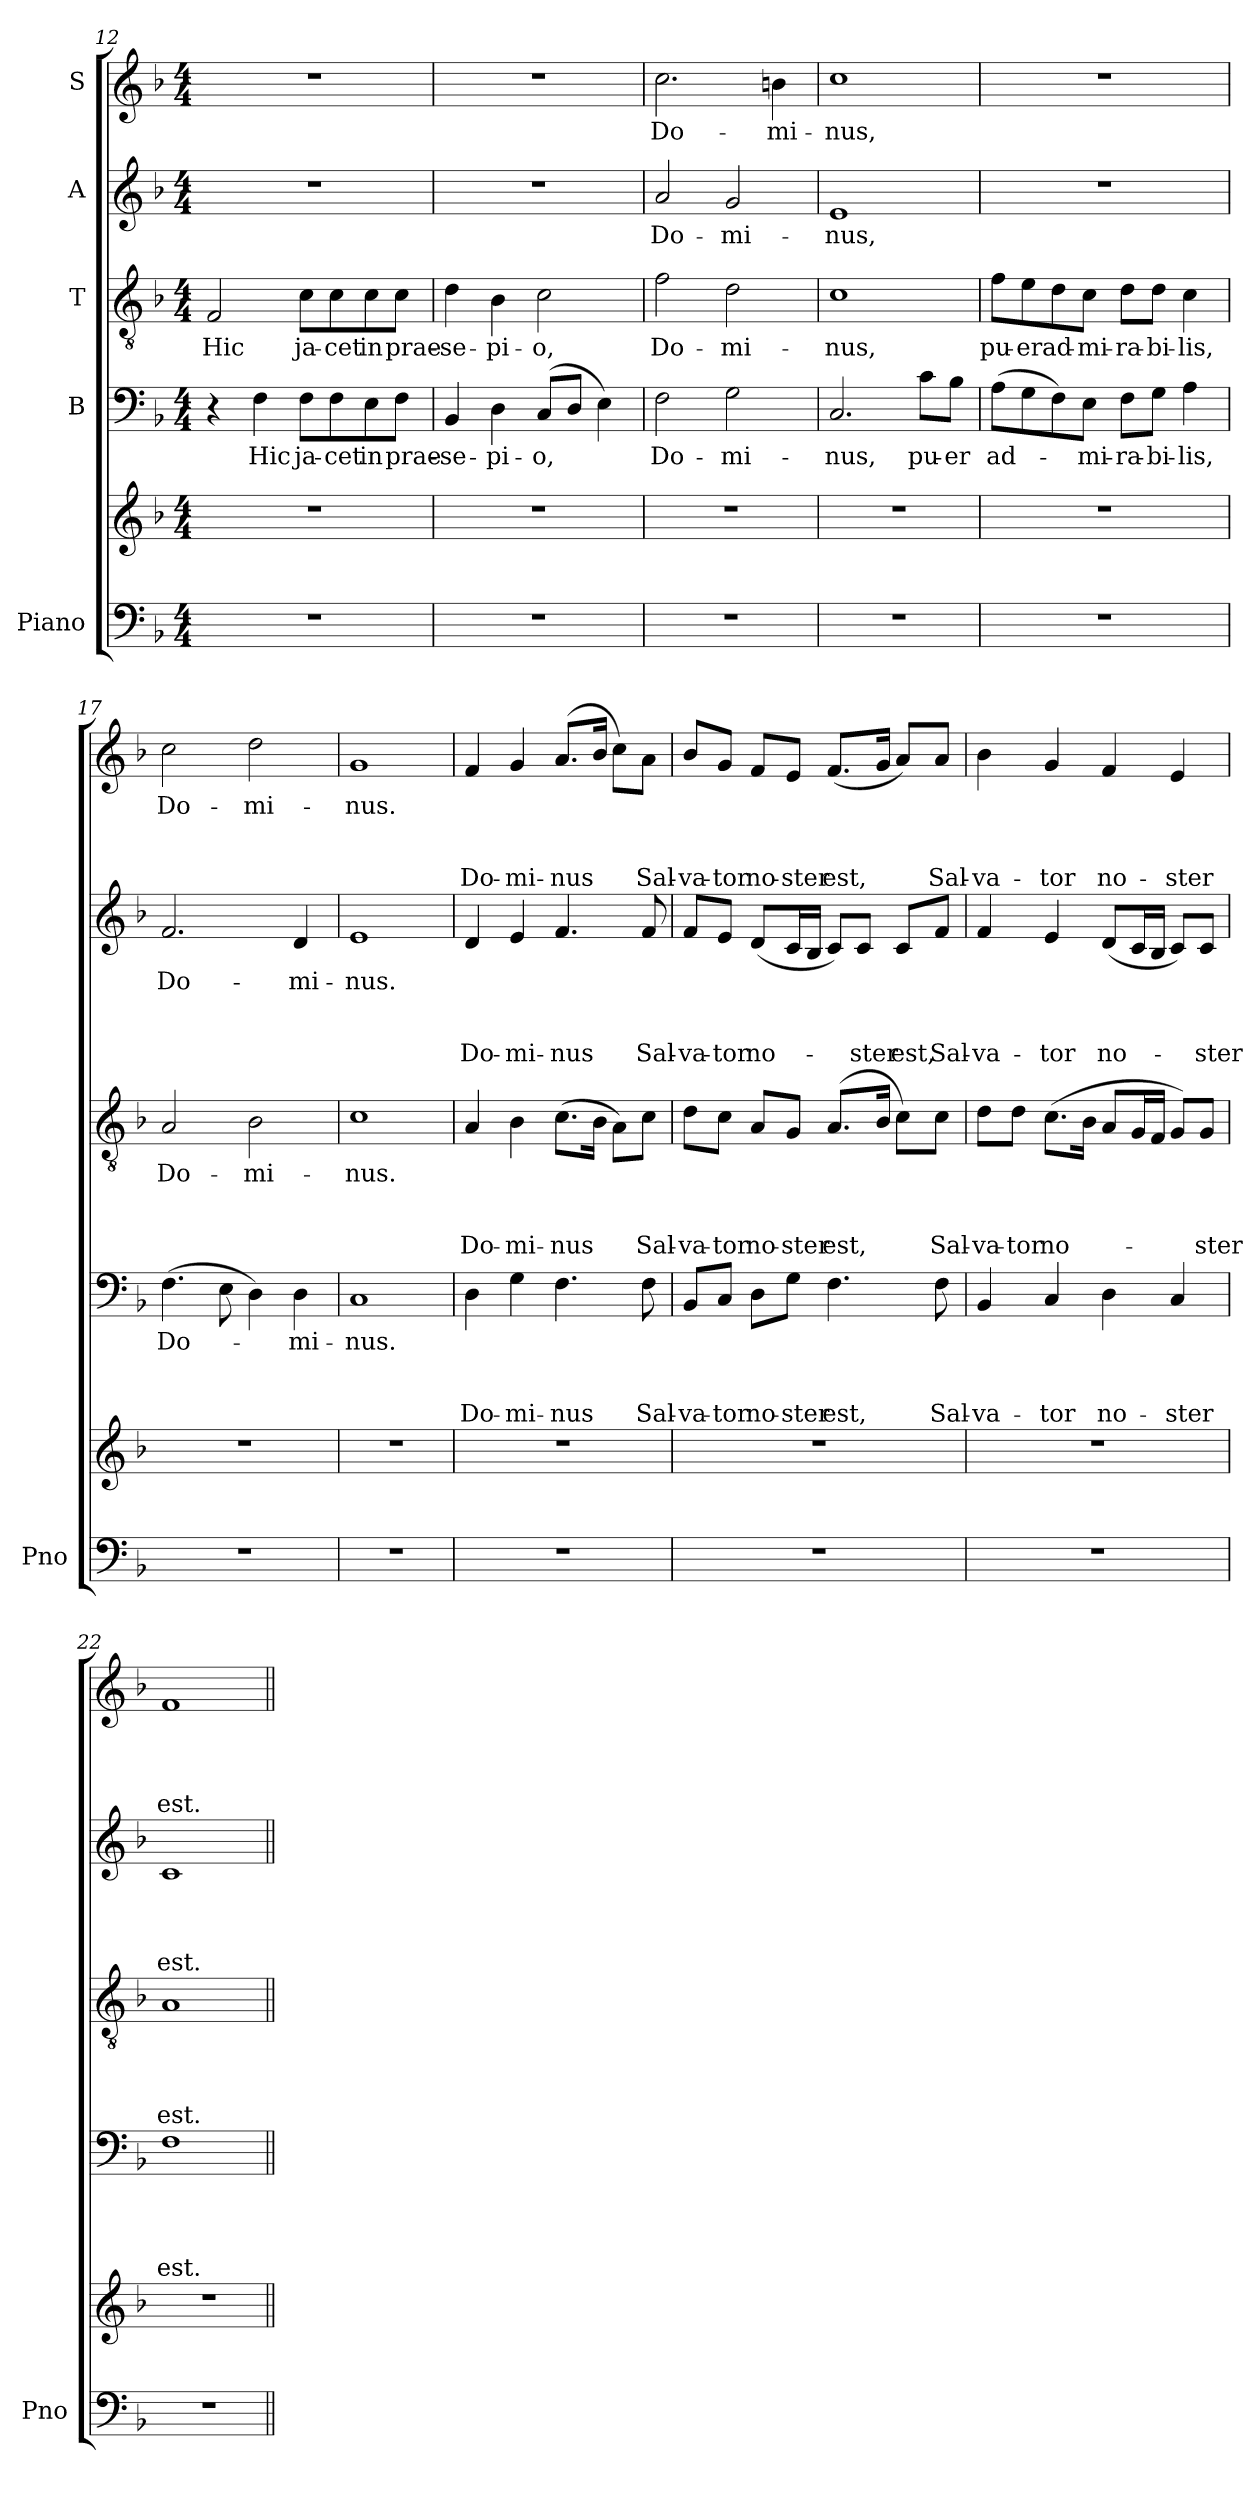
**kern	**kern	**kern	**text	**text	**text	**text	**kern	**text	**text	**text	**text	**kern	**text	**text	**text	**text	**kern	**text	**text	**text	**text
*part5	*part5	*part4	*part4	*part4	*part4	*part4	*part3	*part3	*part3	*part3	*part3	*part2	*part2	*part2	*part2	*part2	*part1	*part1	*part1	*part1	*part1
*staff6	*staff5	*staff4	*staff4	*staff4	*staff4	*staff4	*staff3	*staff3	*staff3	*staff3	*staff3	*staff2	*staff2	*staff2	*staff2	*staff2	*staff1	*staff1	*staff1	*staff1	*staff1
*I"Piano	*	*I"B	*	*	*	*	*I"T	*	*	*	*	*I"A	*	*	*	*	*I"S	*	*	*	*
*I'Pno	*	*	*	*	*	*	*	*	*	*	*	*	*	*	*	*	*	*	*	*	*
!!LO:LB:g=z
*clefF4	*clefG2	*clefF4	*	*	*	*	*clefGv2	*	*	*	*	*clefG2	*	*	*	*	*clefG2	*	*	*	*
*k[b-]	*k[b-]	*k[b-]	*	*	*	*	*k[b-]	*	*	*	*	*k[b-]	*	*	*	*	*k[b-]	*	*	*	*
*F:	*F:	*F:	*	*	*	*	*F:	*	*	*	*	*F:	*	*	*	*	*F:	*	*	*	*
*M4/4	*M4/4	*M4/4	*	*	*	*	*M4/4	*	*	*	*	*M4/4	*	*	*	*	*M4/4	*	*	*	*
=12	=12	=12	=12	=12	=12	=12	=12	=12	=12	=12	=12	=12	=12	=12	=12	=12	=12	=12	=12	=12	=12
1r	1r	4r	.	.	.	.	2F/	Hic	.	.	.	1r	.	.	.	.	1r	.	.	.	.
.	.	4F\	Hic	.	.	.	.	.	.	.	.	.	.	.	.	.	.	.	.	.	.
.	.	8F\L	ja-	.	.	.	8c\L	ja-	.	.	.	.	.	.	.	.	.	.	.	.	.
.	.	8F\	-cet	.	.	.	8c\	-cet	.	.	.	.	.	.	.	.	.	.	.	.	.
.	.	8E\	in	.	.	.	8c\	in	.	.	.	.	.	.	.	.	.	.	.	.	.
.	.	8F\J	prae-	.	.	.	8c\J	prae-	.	.	.	.	.	.	.	.	.	.	.	.	.
=13	=13	=13	=13	=13	=13	=13	=13	=13	=13	=13	=13	=13	=13	=13	=13	=13	=13	=13	=13	=13	=13
1r	1r	4BB-/	-se-	.	.	.	4d\	-se-	.	.	.	1r	.	.	.	.	1r	.	.	.	.
.	.	4D\	-pi-	.	.	.	4B-\	-pi-	.	.	.	.	.	.	.	.	.	.	.	.	.
.	.	(8C/L	-o,	.	.	.	2c\	-o,	.	.	.	.	.	.	.	.	.	.	.	.	.
.	.	8D/J	.	.	.	.	.	.	.	.	.	.	.	.	.	.	.	.	.	.	.
.	.	4E\)	.	.	.	.	.	.	.	.	.	.	.	.	.	.	.	.	.	.	.
=14	=14	=14	=14	=14	=14	=14	=14	=14	=14	=14	=14	=14	=14	=14	=14	=14	=14	=14	=14	=14	=14
1r	1r	2F\	Do-	.	.	.	2f\	Do-	.	.	.	2a/	Do-	.	.	.	2.cc\	Do-	.	.	.
.	.	2G\	-mi-	.	.	.	2d\	-mi-	.	.	.	2g/	-mi-	.	.	.	.	.	.	.	.
.	.	.	.	.	.	.	.	.	.	.	.	.	.	.	.	.	4bn\	-mi-	.	.	.
=15	=15	=15	=15	=15	=15	=15	=15	=15	=15	=15	=15	=15	=15	=15	=15	=15	=15	=15	=15	=15	=15
1r	1r	2.C/	-nus,	.	.	.	1c	-nus,	.	.	.	1e	-nus,	.	.	.	1cc	-nus,	.	.	.
.	.	8c\L	pu-	.	.	.	.	.	.	.	.	.	.	.	.	.	.	.	.	.	.
.	.	8B-\J	-er	.	.	.	.	.	.	.	.	.	.	.	.	.	.	.	.	.	.
=16	=16	=16	=16	=16	=16	=16	=16	=16	=16	=16	=16	=16	=16	=16	=16	=16	=16	=16	=16	=16	=16
1r	1r	(8A\L	ad-	.	.	.	8f\L	pu-	.	.	.	1r	.	.	.	.	1r	.	.	.	.
.	.	8G\	.	.	.	.	8e\	-er	.	.	.	.	.	.	.	.	.	.	.	.	.
.	.	8F\)	.	.	.	.	8d\	ad-	.	.	.	.	.	.	.	.	.	.	.	.	.
.	.	8E\J	-mi-	.	.	.	8c\J	-mi-	.	.	.	.	.	.	.	.	.	.	.	.	.
.	.	8F\L	-ra-	.	.	.	8d\L	-ra-	.	.	.	.	.	.	.	.	.	.	.	.	.
.	.	8G\J	-bi-	.	.	.	8d\J	-bi-	.	.	.	.	.	.	.	.	.	.	.	.	.
.	.	4A\	-lis,	.	.	.	4c\	-lis,	.	.	.	.	.	.	.	.	.	.	.	.	.
=17	=17	=17	=17	=17	=17	=17	=17	=17	=17	=17	=17	=17	=17	=17	=17	=17	=17	=17	=17	=17	=17
1r	1r	(4.F\	Do-	.	.	.	2A/	Do-	.	.	.	2.f/	Do-	.	.	.	2cc\	Do-	.	.	.
.	.	8E\	.	.	.	.	.	.	.	.	.	.	.	.	.	.	.	.	.	.	.
.	.	4D\)	.	.	.	.	2B-\	-mi-	.	.	.	.	.	.	.	.	2dd\	-mi-	.	.	.
.	.	4D\	-mi-	.	.	.	.	.	.	.	.	4d/	-mi-	.	.	.	.	.	.	.	.
=18	=18	=18	=18	=18	=18	=18	=18	=18	=18	=18	=18	=18	=18	=18	=18	=18	=18	=18	=18	=18	=18
1r	1r	1C	-nus.	.	.	.	1c	-nus.	.	.	.	1e	-nus.	.	.	.	1g	-nus.	.	.	.
!!LO:PB:g=z
=19!	=19!	=19!	=19!	=19!	=19!	=19!	=19!	=19!	=19!	=19!	=19!	=19!	=19!	=19!	=19!	=19!	=19!	=19!	=19!	=19!	=19!
1r	1r	4D\	.	.	.	Do-	4A/	.	.	.	Do-	4d/	.	.	.	Do-	4f/	.	.	.	Do-
.	.	4G\	.	.	.	-mi-	4B-\	.	.	.	-mi-	4e/	.	.	.	-mi-	4g/	.	.	.	-mi-
.	.	4.F\	.	.	.	-nus	(8.c\L	.	.	.	-nus	4.f/	.	.	.	-nus	(8.a/L	.	.	.	-nus
.	.	.	.	.	.	.	16B-\Jk	.	.	.	.	.	.	.	.	.	16b-/Jk	.	.	.	.
.	.	.	.	.	.	.	8A\L)	.	.	.	.	.	.	.	.	.	8cc\L)	.	.	.	.
.	.	8F\	.	.	.	Sal-	8c\J	.	.	.	Sal-	8f/	.	.	.	Sal-	8a\J	.	.	.	Sal-
=20	=20	=20	=20	=20	=20	=20	=20	=20	=20	=20	=20	=20	=20	=20	=20	=20	=20	=20	=20	=20	=20
1r	1r	8BB-/L	.	.	.	-va-	8d\L	.	.	.	-va-	8f/L	.	.	.	-va-	8b-/L	.	.	.	-va-
.	.	8C/J	.	.	.	-tor	8c\J	.	.	.	-tor	8e/J	.	.	.	-tor	8g/J	.	.	.	-tor
.	.	8D\L	.	.	.	no-	8A/L	.	.	.	no-	(8d/L	.	.	.	no-	8f/L	.	.	.	no-
.	.	8G\J	.	.	.	-ster	8G/J	.	.	.	-ster	16c/L	.	.	.	.	8e/J	.	.	.	-ster
.	.	.	.	.	.	.	.	.	.	.	.	16B-/JJ	.	.	.	.	.	.	.	.	.
.	.	4.F\	.	.	.	est,	(8.A/L	.	.	.	est,	8c/L)	.	.	.	.	(8.f/L	.	.	.	est,
.	.	.	.	.	.	.	.	.	.	.	.	8c/J	.	.	.	-ster	.	.	.	.	.
.	.	.	.	.	.	.	16B-/Jk	.	.	.	.	.	.	.	.	.	16g/Jk	.	.	.	.
.	.	.	.	.	.	.	8c\L)	.	.	.	.	8c/L	.	.	.	est,	8a/L)	.	.	.	.
.	.	8F\	.	.	.	Sal-	8c\J	.	.	.	Sal-	8f/J	.	.	.	Sal-	8a/J	.	.	.	Sal-
=21	=21	=21	=21	=21	=21	=21	=21	=21	=21	=21	=21	=21	=21	=21	=21	=21	=21	=21	=21	=21	=21
1r	1r	4BB-/	.	.	.	-va-	8d\L	.	.	.	-va-	4f/	.	.	.	-va-	4b-\	.	.	.	-va-
.	.	.	.	.	.	.	8d\J	.	.	.	-tor	.	.	.	.	.	.	.	.	.	.
.	.	4C/	.	.	.	-tor	(8.c\L	.	.	.	no-	4e/	.	.	.	-tor	4g/	.	.	.	-tor
.	.	.	.	.	.	.	16B-\Jk	.	.	.	.	.	.	.	.	.	.	.	.	.	.
.	.	4D\	.	.	.	no-	8A/L	.	.	.	.	(8d/L	.	.	.	no-	4f/	.	.	.	no-
.	.	.	.	.	.	.	16G/L	.	.	.	.	16c/L	.	.	.	.	.	.	.	.	.
.	.	.	.	.	.	.	16F/JJ	.	.	.	.	16B-/JJ	.	.	.	.	.	.	.	.	.
.	.	4C/	.	.	.	-ster	8G/L)	.	.	.	.	8c/L)	.	.	.	.	4e/	.	.	.	-ster
.	.	.	.	.	.	.	8G/J	.	.	.	-ster	8c/J	.	.	.	-ster	.	.	.	.	.
=22	=22	=22	=22	=22	=22	=22	=22	=22	=22	=22	=22	=22	=22	=22	=22	=22	=22	=22	=22	=22	=22
1r	1r	1F	.	.	.	est.	1A	.	.	.	est.	1c	.	.	.	est.	1f	.	.	.	est.
=||	=||	=||	=||	=||	=||	=||	=||	=||	=||	=||	=||	=||	=||	=||	=||	=||	=||	=||	=||	=||	=||
*-	*-	*-	*-	*-	*-	*-	*-	*-	*-	*-	*-	*-	*-	*-	*-	*-	*-	*-	*-	*-	*-
